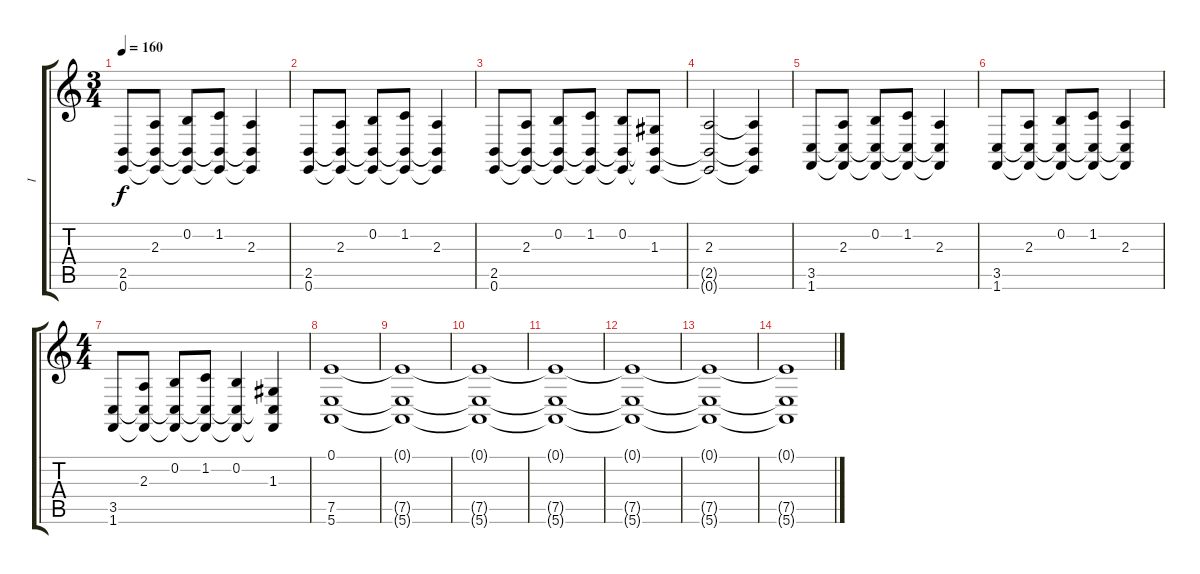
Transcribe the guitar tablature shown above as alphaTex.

\track ("I" "I") {instrument violin}
\staff {score tabs}
\tuning (E4 B3 G3 D3 A2 E2) {hide}
\ts (3 4)
\tempo 160
\clef g2
\ks c
(2.5 0.6).8{dy f} (2.3 2.5{t} 0.6{t}).8 (0.2 2.5{t} 0.6{t}).8 (1.2 2.5{t} 0.6{t}).8 (2.3 2.5{t} 0.6{t}).4 |
(2.5 0.6).8 (2.3 2.5{t} 0.6{t}).8 (0.2 2.5{t} 0.6{t}).8 (1.2 2.5{t} 0.6{t}).8 (2.3 2.5{t} 0.6{t}).4 |
(2.5 0.6).8 (2.3 2.5{t} 0.6{t}).8 (0.2 2.5{t} 0.6{t}).8 (1.2 2.5{t} 0.6{t}).8 (0.2 2.5{t} 0.6{t}).8 (1.3 2.5{t} 0.6{t}).8 |
(2.3 2.5{t} 0.6{t}).2 (2.3{t} 2.5{t} 0.6{t}).4 |
(3.5 1.6).8 (2.3 3.5{t} 1.6{t}).8 (0.2 3.5{t} 1.6{t}).8 (1.2 3.5{t} 1.6{t}).8 (2.3 3.5{t} 1.6{t}).4 |
(3.5 1.6).8 (2.3 3.5{t} 1.6{t}).8 (0.2 3.5{t} 1.6{t}).8 (1.2 3.5{t} 1.6{t}).8 (2.3 3.5{t} 1.6{t}).4 |
\ts (4 4)
(3.5 1.6).8 (2.3 3.5{t} 1.6{t}).8 (0.2 3.5{t} 1.6{t}).8 (1.2 3.5{t} 1.6{t}).8 (0.2 3.5{t} 1.6{t}).4 (1.3 3.5{t} 1.6{t}).4 |
(0.1 7.5 5.6).1 |
(0.1{t} 7.5{t} 5.6{t}).1 |
(0.1{t} 7.5{t} 5.6{t}).1 |
(0.1{t} 7.5{t} 5.6{t}).1 |
(0.1{t} 7.5{t} 5.6{t}).1 |
(0.1{t} 7.5{t} 5.6{t}).1 |
(0.1{t} 7.5{t} 5.6{t}).1
